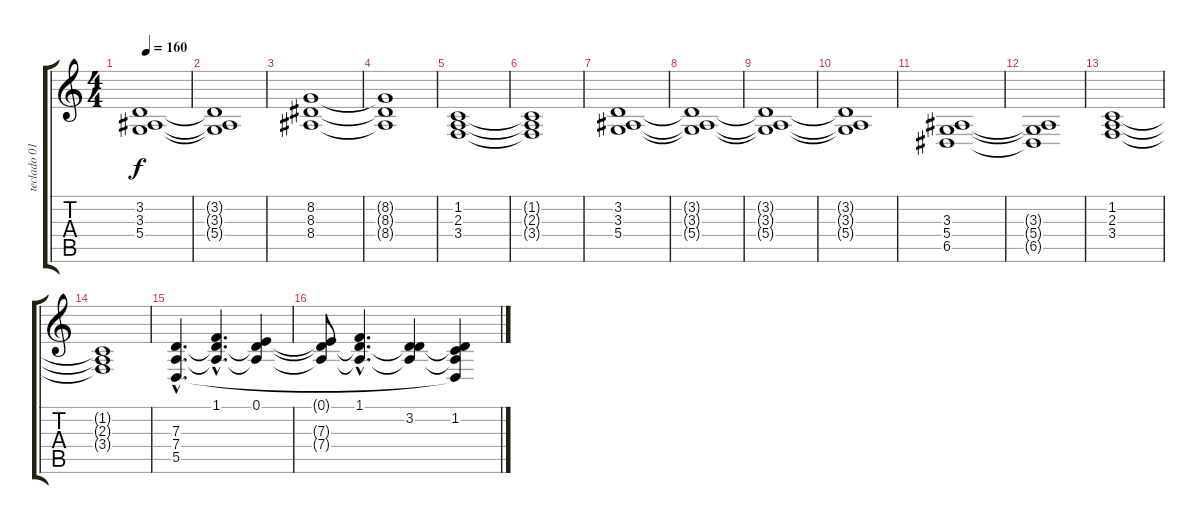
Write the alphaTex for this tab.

\track ("teclado 01" "teclado 01") {instrument stringensemble1}
\staff {score tabs}
\tuning (E4 B3 G3 D3 A2 E2) {hide}
\ts (4 4)
\tempo 160
\clef g2
\ks c
(3.2{t} 3.3{t} 5.4{t}).1{dy f} |
(3.2{t} 3.3{t} 5.4{t}).1 |
(8.2 8.3 8.4).1 |
(8.2{t} 8.3{t} 8.4{t}).1 |
(1.2 2.3 3.4).1 |
(1.2{t} 2.3{t} 3.4{t}).1 |
(3.2 3.3 5.4).1 |
(3.2{t} 3.3{t} 5.4{t}).1 |
(3.2{t} 3.3{t} 5.4{t}).1 |
(3.2{t} 3.3{t} 5.4{t}).1 |
(3.3 5.4 6.5).1 |
(3.3{t} 5.4{t} 6.5{t}).1 |
(1.2 2.3 3.4).1 |
(1.2{t} 2.3{t} 3.4{t}).1 |
(7.3{hac} 7.4{hac} 5.5{hac}).4{d volume 13 instrument churchorgan} (1.1{hac} 7.3{hac t} 7.4{hac t}).4{d} (0.1 7.3{t} 7.4{t}).4 |
(0.1{t} 7.3{t} 7.4{t}).8 (1.1{hac} 7.3{hac t} 7.4{hac t}).4{d} (3.2 7.3{t} 7.4{t}).4 (1.2 7.3{t} 7.4{t} 5.5{t}).4
